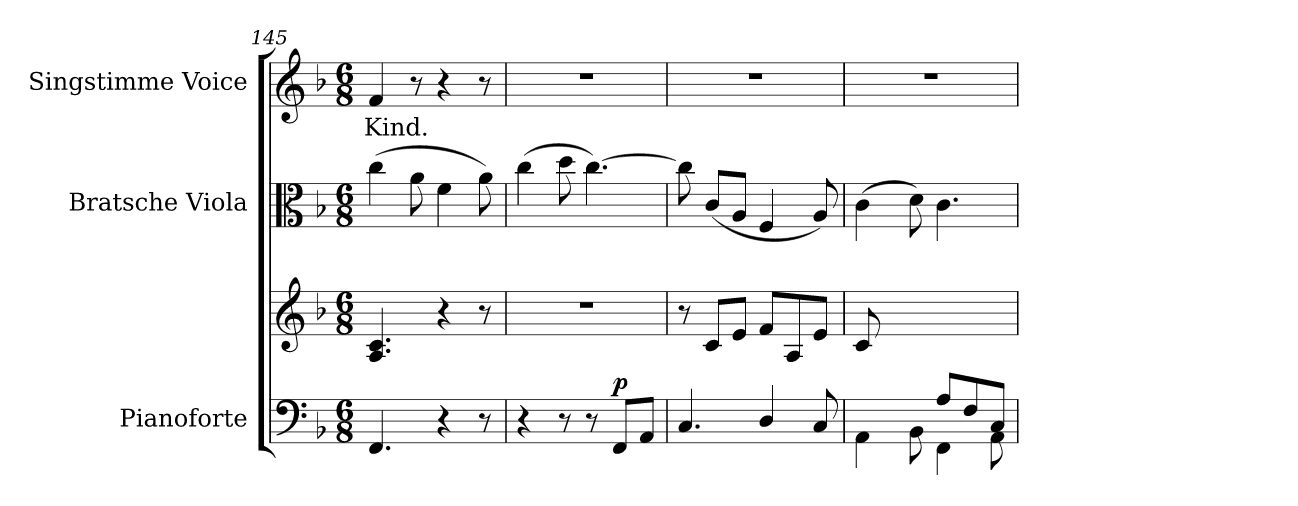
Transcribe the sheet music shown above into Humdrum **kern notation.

**kern	**kern	**dynam	**kern	**dynam	**kern	**text
*part3	*part3	*part3	*part2	*part2	*part1	*part1
*staff4	*staff3	*staff3/4	*staff2	*staff2	*staff1	*staff1
*I"Pianoforte	*	*	*I"Bratsche Viola	*	*I"Singstimme Voice	*
*I'Pno	*	*	*I'Vla	*	*	*
!!LO:LB:g=z
*clefF4	*clefG2	*	*clefC3	*	*clefG2	*
*k[b-]	*k[b-]	*	*k[b-]	*	*k[b-]	*
*M6/8	*M6/8	*	*M6/8	*	*M6/8	*
=145	=145	=145	=145	=145	=145	=145
!	!	!	!	!LO:DY:b	!	!LO:LY:b
4.FF/	4.A/ 4.c/	.	(>4cc\	other-dynamics	4f/	Kind.
.	.	.	8a\	.	8r	.
4r	4r	.	4f\	.	4r	.
8r	8r	.	8a\)	.	8r	.
=146	=146	=146	=146	=146	=146	=146
4r	2.r	.	(>4cc\	.	2.r	.
8r	.	.	8dd\	.	.	.
8r	.	.	[4.cc\)	.	.	.
!	!	!LO:DY:a=2	!	!	!	!
8FF/L	.	p	.	.	.	.
8AA/J	.	.	.	.	.	.
=147	=147	=147	=147	=147	=147	=147
*	*	*	*	*	*^	*
4.C/	8r	.	8cc\]	.	2.r	8ryy	.
*	*	*	*	*	*MM76	*	*
.	(>8c/L	.	(<8c/L	.	.	2ryy	.
.	8e/J	.	8A/J	.	.	.	.
4D/	8f/L	.	4F/	.	.	.	.
.	8A/	.	.	.	.	.	.
8C/	8e/J	.	8A/)	.	.	8ryy	.
*	*	*	*	*	*v	*v	*
=148	=148	=148	=148	=148	=148	=148
*^	*	*	*	*	*	*
8ryy	4AA\	8c/L	.	(>4c\	.	2.r	.
8F/	.	2ryy	.	.	.	.	.
8B-/J	8BB-\	.	.	8d\)	.	.	.
8A/L	4FF\	.	.	4.c\	.	.	.
8F/	.	.	.	.	.	.	.
8C/J)	8AA\	8ryy	.	.	.	.	.
*v	*v	*	*	*	*	*	*
=	=	=	=	=	=	=
*-	*-	*-	*-	*-	*-	*-
